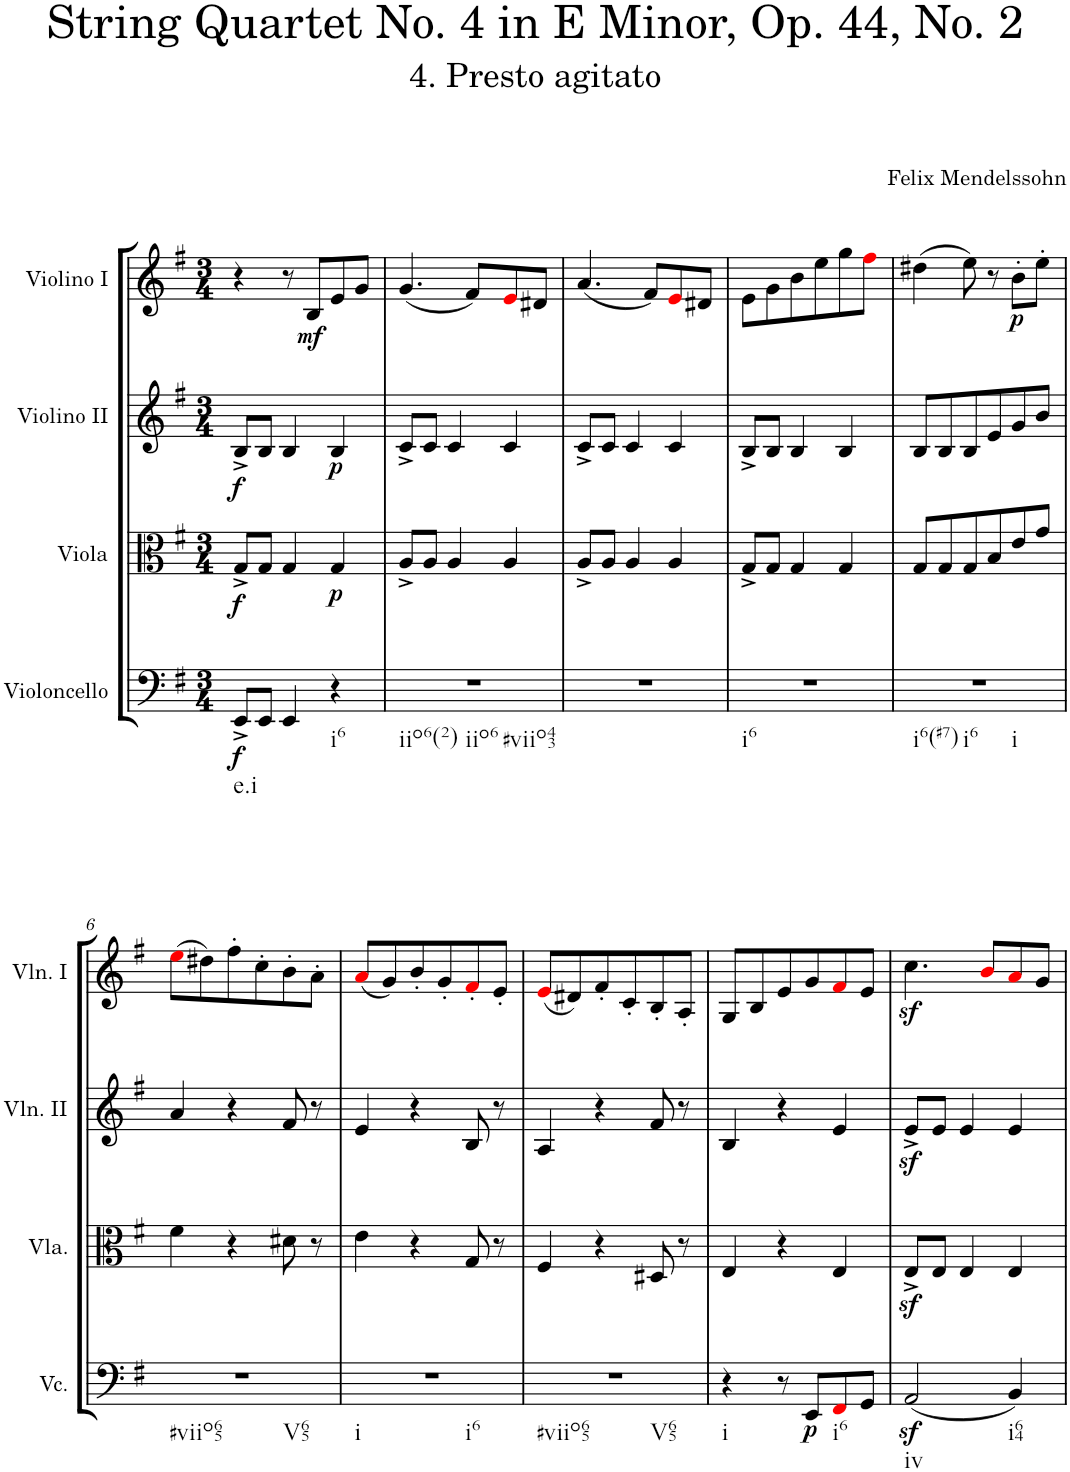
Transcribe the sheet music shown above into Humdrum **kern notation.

**kern	**dynam	**kern	**dynam	**kern	**dynam	**kern	**dynam
*part4	*part4	*part3	*part3	*part2	*part2	*part1	*part1
*staff4	*staff4	*staff3	*staff3	*staff2	*staff2	*staff1	*staff1
*I"Violoncello	*	*I"Viola	*	*I"Violino II	*	*I"Violino I	*
*I'Vc.	*	*I'Vla.	*	*I'Vln. II	*	*I'Vln. I	*
*clefF4	*	*clefC3	*	*clefG2	*	*clefG2	*
*k[f#]	*	*k[f#]	*	*k[f#]	*	*k[f#]	*
*M3/4	*	*M3/4	*	*M3/4	*	*M3/4	*
=1	=1	=1	=1	=1	=1	=1	=1
!LO:TX:b:t=e.i	!	!	!	!	!	!	!
!	!LO:DY:b	!	!LO:DY:b	!	!LO:DY:b	!	!
8EE^/L	f	8G^/L	f	8B^/L	f	4r	.
8EE/J	.	8G/J	.	8B/J	.	.	.
4EE/	.	4G/	.	4B/	.	8r	.
!	!	!	!	!	!	!	!LO:DY:b
.	.	.	.	.	.	8B/L	mf
!LO:TX:b:t=i6	!	!	!	!	!	!	!
!	!	!	!LO:DY:b	!	!LO:DY:b	!	!
4r	.	4G/	p	4B/	p	8e/	.
.	.	.	.	.	.	8g/J	.
=2	=2	=2	=2	=2	=2	=2	=2
!LO:TX:b:t=iio6(2)	!	!	!	!	!	!	!
!LO:TX:b:t=iio6	!	!	!	!	!	!	!
!LO:TX:b:t=#viio43	!	!	!	!	!	!	!
2.r	.	8A^/L	.	8c^/L	.	(4.g/	.
.	.	8A/J	.	8c/J	.	.	.
.	.	4A/	.	4c/	.	.	.
.	.	.	.	.	.	8f#/L)	.
.	.	4A/	.	4c/	.	8ei/	.
.	.	.	.	.	.	8d#X/J	.
=3	=3	=3	=3	=3	=3	=3	=3
2.r	.	8A^/L	.	8c^/L	.	(4.a/	.
.	.	8A/J	.	8c/J	.	.	.
.	.	4A/	.	4c/	.	.	.
.	.	.	.	.	.	8f#/L)	.
.	.	4A/	.	4c/	.	8ei/	.
.	.	.	.	.	.	8d#X/J	.
=4	=4	=4	=4	=4	=4	=4	=4
!LO:TX:b:t=i6	!	!	!	!	!	!	!
2.r	.	8G^/L	.	8B^/L	.	8e\L	.
.	.	8G/J	.	8B/J	.	8g\	.
.	.	4G/	.	4B/	.	8b\	.
.	.	.	.	.	.	8ee\	.
.	.	4G/	.	4B/	.	8gg\	.
.	.	.	.	.	.	8ff#i\J	.
=5	=5	=5	=5	=5	=5	=5	=5
!LO:TX:b:t=i6(#7)	!	!	!	!	!	!	!
!LO:TX:b:t=i6	!	!	!	!	!	!	!
!LO:TX:b:t=i	!	!	!	!	!	!	!
2.r	.	8G/L	.	8B/L	.	(4dd#X\	.
.	.	8G/	.	8B/	.	.	.
.	.	8G/	.	8B/	.	8ee\)	.
.	.	8B/	.	8e/	.	8r	.
!	!	!	!	!	!	!	!LO:DY:b
.	.	8e/	.	8g/	.	8b'\L	p
.	.	8g/J	.	8b/J	.	8ee'\J	.
!!LO:LB:g=z
=6	=6	=6	=6	=6	=6	=6	=6
!LO:TX:b:t=#viio65	!	!	!	!	!	!	!
!LO:TX:b:t=V65	!	!	!	!	!	!	!
2.r	.	4f#\	.	4a/	.	(8eei\L	.
.	.	.	.	.	.	8dd#X\)	.
.	.	4r	.	4r	.	8ff#'\	.
.	.	.	.	.	.	8cc'\	.
.	.	8d#X\	.	8f#/	.	8b'\	.
.	.	8r	.	8r	.	8a'\J	.
=7	=7	=7	=7	=7	=7	=7	=7
!LO:TX:b:t=i	!	!	!	!	!	!	!
!LO:TX:b:t=i6	!	!	!	!	!	!	!
2.r	.	4e\	.	4e/	.	(8ai/L	.
.	.	.	.	.	.	8g/)	.
.	.	4r	.	4r	.	8b'/	.
.	.	.	.	.	.	8g'/	.
.	.	8G/	.	8B/	.	8f#'i/	.
.	.	8r	.	8r	.	8e'/J	.
=8	=8	=8	=8	=8	=8	=8	=8
!LO:TX:b:t=#viio65	!	!	!	!	!	!	!
!LO:TX:b:t=V65	!	!	!	!	!	!	!
2.r	.	4F#/	.	4A/	.	(8ei/L	.
.	.	.	.	.	.	8d#X/)	.
.	.	4r	.	4r	.	8f#'/	.
.	.	.	.	.	.	8c'/	.
.	.	8D#X/	.	8f#/	.	8B'/	.
.	.	8r	.	8r	.	8A'/J	.
=9	=9	=9	=9	=9	=9	=9	=9
!LO:TX:b:t=i	!	!	!	!	!	!	!
4r	.	4E/	.	4B/	.	8G/L	.
.	.	.	.	.	.	8B/	.
8r	.	4r	.	4r	.	8e/	.
!	!LO:DY:b	!	!	!	!	!	!
8EE/L	p	.	.	.	.	8g/	.
!LO:TX:b:t=i6	!	!	!	!	!	!	!
8FF#i/	.	4E/	.	4e/	.	8f#i/	.
8GG/J	.	.	.	.	.	8e/J	.
=10	=10	=10	=10	=10	=10	=10	=10
!LO:TX:b:t=iv	!	!	!	!	!	!	!
(2AAz</	.	8Ez<^/L	.	8ez<^/L	.	4.ccz<\	.
.	.	8E/J	.	8e/J	.	.	.
.	.	4E/	.	4e/	.	.	.
.	.	.	.	.	.	8bi/L	.
!LO:TX:b:t=i64	!	!	!	!	!	!	!
4BB/)	.	4E/	.	4e/	.	8ai/	.
.	.	.	.	.	.	8g/J	.
=	=	=	=	=	=	=	=
*-	*-	*-	*-	*-	*-	*-	*-
